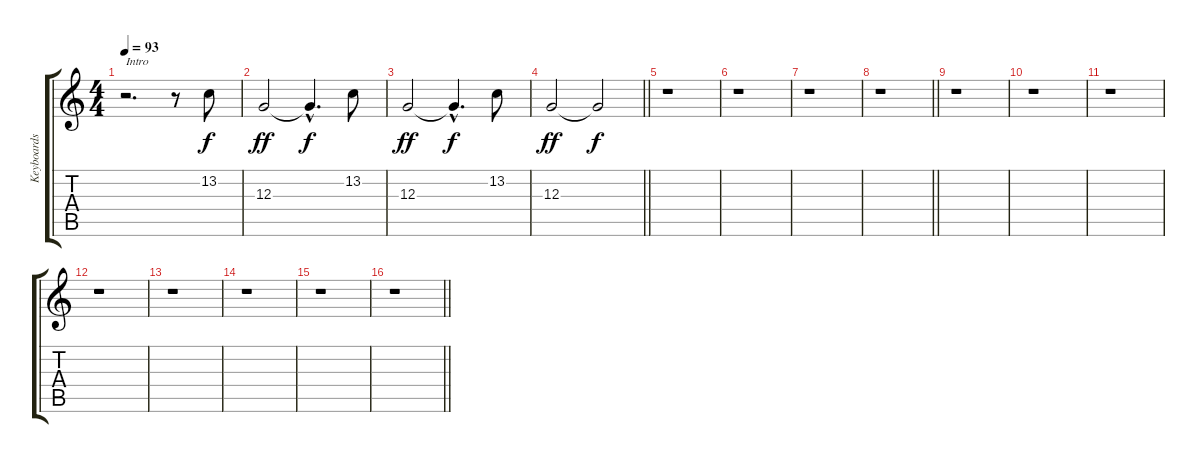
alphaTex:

\track ("Keyboards" "Keyboards") {instrument lead8bassandlead}
\staff {score tabs}
\tuning (E4 B3 G3 D3 A2 E2) {hide}
\ts (4 4)
\tempo 93
\clef g2
\ks c
r.2{d txt "Intro" dy f instrument lead8bassandlead} r.8 13.2.8 |
12.3.2{dy ff} 12.3{hac t}.4{d dy f} 13.2.8 |
12.3.2{dy ff} 12.3{hac t}.4{d dy f} 13.2.8 |
\barLineRight lightlight
12.3.2{dy ff} 12.3{t}.2{dy f} |
r.1 |
r.1 |
r.1 |
\barLineRight lightlight
r.1 |
r.1 |
r.1 |
r.1 |
r.1 |
r.1 |
r.1 |
r.1 |
\barLineRight lightlight
r.1
